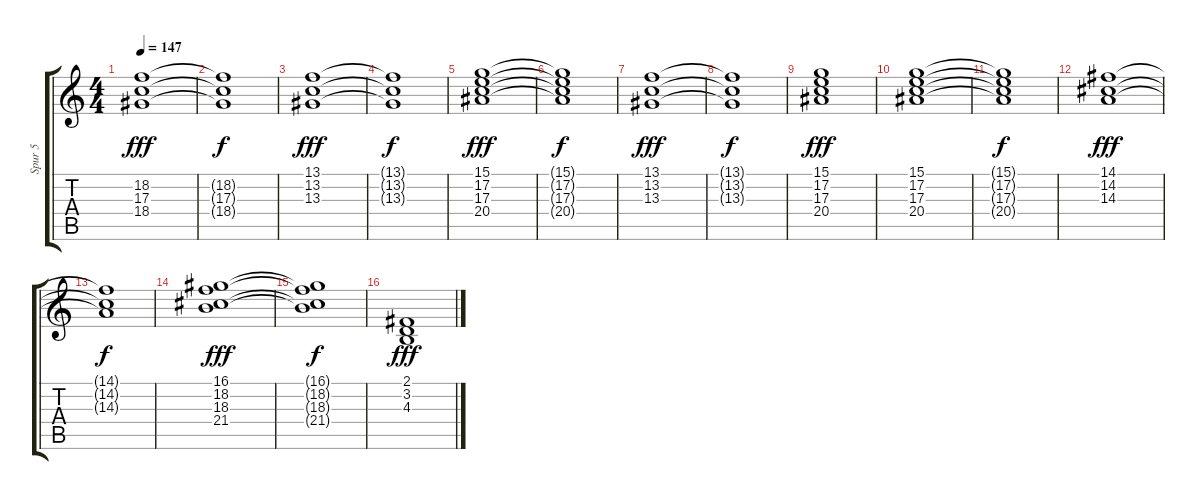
\track ("Spur 5" "Spur 5") {instrument fx6goblins}
\staff {score tabs}
\tuning (E4 B3 G3 D3 A2 E2) {hide}
\ts (4 4)
\tempo 147
\clef g2
\ks c
(18.2 17.3 18.4).1{dy fff} |
(18.2{t} 17.3{t} 18.4{t}).1{dy f} |
(13.1 13.2 13.3).1{dy fff} |
(13.1{t} 13.2{t} 13.3{t}).1{dy f} |
(15.1 17.2 17.3 20.4).1{dy fff} |
(15.1{t} 17.2{t} 17.3{t} 20.4{t}).1{dy f} |
(13.1 13.2 13.3).1{dy fff} |
(13.1{t} 13.2{t} 13.3{t}).1{dy f} |
(15.1 17.2 17.3 20.4).1{dy fff} |
(15.1 17.2 17.3 20.4).1 |
(15.1{t} 17.2{t} 17.3{t} 20.4{t}).1{dy f} |
(14.1 14.2 14.3).1{dy fff} |
(14.1{t} 14.2{t} 14.3{t}).1{dy f} |
(16.1 18.2 18.3 21.4).1{dy fff} |
(16.1{t} 18.2{t} 18.3{t} 21.4{t}).1{dy f} |
(2.1 3.2 4.3).1{dy fff}
